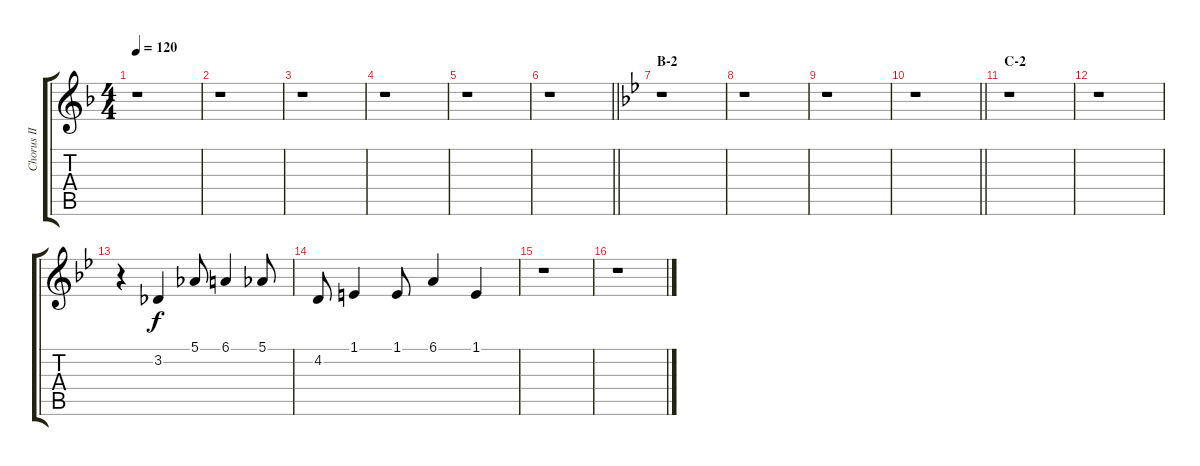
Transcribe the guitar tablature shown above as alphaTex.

\track ("Chorus II" "Chorus II") {instrument voiceoohs}
\staff {score tabs}
\tuning (Eb4 Bb3 Gb3 Db3 Ab2 Eb2) {hide}
\ts (4 4)
\tempo 120
\clef g2
\ks f
r.1{dy f} |
r.1 |
r.1 |
r.1 |
r.1 |
\barLineRight lightlight
r.1 |
\section ("" "B-2")
\ks bb
r.1 |
r.1 |
r.1 |
\barLineRight lightlight
r.1 |
\section ("" "C-2")
r.1 |
r.1 |
r.4 3.2.4 5.1.8 6.1.4 5.1.8 |
4.2.8 1.1.4 1.1.8 6.1.4 1.1.4 |
r.1 |
r.1
